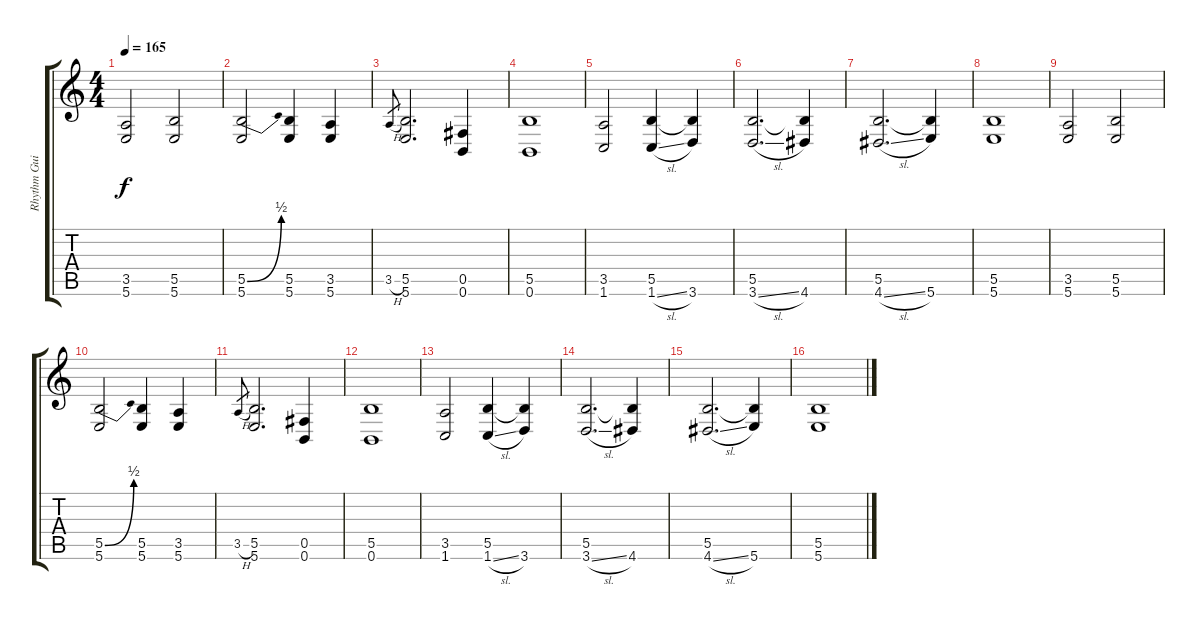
\track ("Rhythm Guitar" "Rhythm Gui") {instrument overdrivenguitar}
\staff {score tabs}
\tuning (Db4 Ab3 E3 B2 Gb2 B1) {hide}
\ts (4 4)
\tempo 165
\clef g2
\ks c
(3.5 5.6).2{dy f} (5.5 5.6).2 |
(5.5{be (bend 0 0 60 2)} 5.6).2 (5.5 5.6).4 (3.5 5.6).4 |
3.5{h}.8{gr} (5.5 5.6).2{d} (0.5 0.6).4 |
(5.5 0.6).1 |
(3.5 1.6).2 (5.5 1.6{sl}).4 (5.5{t} 3.6).4 |
(5.5 3.6{sl}).2{d} (5.5{t} 4.6).4 |
(5.5 4.6{sl}).2{d} (5.5{t} 5.6).4 |
(5.5 5.6).1 |
(3.5 5.6).2 (5.5 5.6).2 |
(5.5{be (bend 0 0 60 2)} 5.6).2 (5.5 5.6).4 (3.5 5.6).4 |
3.5{h}.8{gr} (5.5 5.6).2{d} (0.5 0.6).4 |
(5.5 0.6).1 |
(3.5 1.6).2 (5.5 1.6{sl}).4 (5.5{t} 3.6).4 |
(5.5 3.6{sl}).2{d} (5.5{t} 4.6).4 |
(5.5 4.6{sl}).2{d} (5.5{t} 5.6).4 |
(5.5 5.6).1
